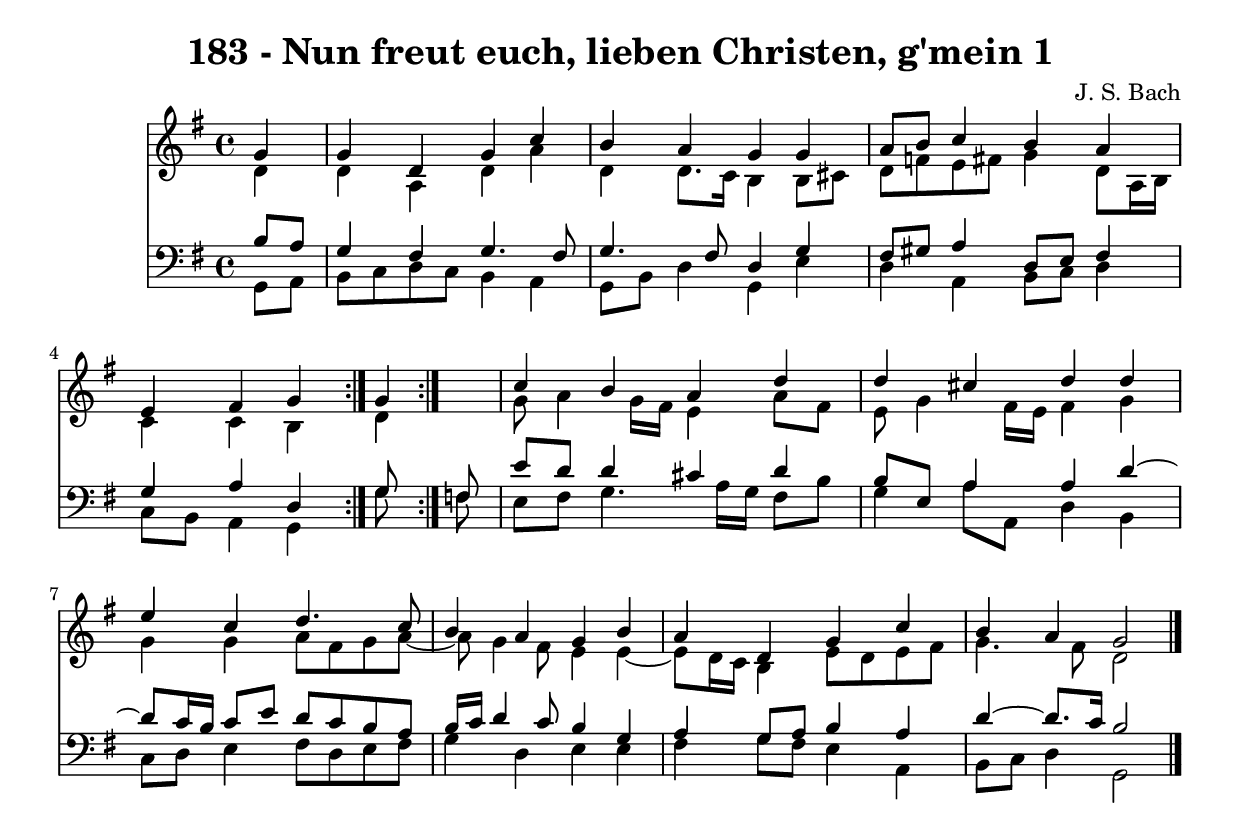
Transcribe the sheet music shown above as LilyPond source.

\version "2.10.33"

\header {
  title = "183 - Nun freut euch, lieben Christen, g'mein 1"
  composer = "J. S. Bach"
}


global = {
  \time 4/4
  \key g \major
}


soprano = \relative c'' {
  \repeat volta 2 {
    \partial 4 g4 
    g4 d4 g4 c4 
    b4 a4 g4 g4 
    a8 b8 c4 b4 a4 
    e4 fis4 g4 } g4 
  c4 b4 a4 d4   %5
  d4 cis4 d4 d4 
  e4 c4 d4. c8 
  b4 a4 g4 b4 
  a4 d,4 g4 c4 
  b4 a4 g2   %10
  
}

alto = \relative c' {
  \repeat volta 2 {
    \partial 4 d4 
    d4 a4 d4 a'4 
    d,4 d8. c16 b4 b8 cis8 
    d8 f8 e8 fis8 g4 d8 a16 b16 
    c4 c4 b4 } d4 
  g8 a4 g16 fis16 e4 a8 fis8   %5
  e8 g4 fis16 e16 fis4 g4 
  g4 g4 a8 fis8 g8 a8~ 
  a8 g4 fis8 e4 e4~ 
  e8 d16 c16 b4 e8 d8 e8 fis8 
  g4. fis8 d2   %10
  
}

tenor = \relative c' {
  \repeat volta 2 {
    \partial 4 b8  a8 
    g4 fis4 g4. fis8 
    g4. fis8 d4 g4 
    fis8 gis8 a4 d,8 e8 fis4 
    g4 a4 d,4 g8 } fis8 
  e'8 d8 d4 cis4 d4   %5
  b8 e,8 a4 a4 d4~ 
  d8 c16 b16 c8 e8 d8 c8 b8 a8 
  b16 c16 d4 c8 b4 g4 
  a4 g8 a8 b4 a4 
  d4~ d8. c16 b2   %10
  
}

baixo = \relative c {
  \repeat volta 2 {
    \partial 4 g8  a8 
    b8 c8 d8 c8 b4 a4 
    g8 b8 d4 g,4 e'4 
    d4 a4 b8 c8 d4 
    c8 b8 a4 g4 } g'8 f8 
  e8 fis8 g4. a16 g16 fis8 b8   %5
  g4 a8 a,8 d4 b4 
  c8 d8 e4 fis8 d8 e8 fis8 
  g4 d4 e4 e4 
  fis4 g8 fis8 e4 a,4 
  b8 c8 d4 g,2   %10
  
}

\score {
  <<
    \new Staff {
      <<
        \global
        \new Voice = "1" { \voiceOne \soprano }
        \new Voice = "2" { \voiceTwo \alto }
      >>
    }
    \new Staff {
      <<
        \global
        \clef "bass"
        \new Voice = "1" {\voiceOne \tenor }
        \new Voice = "2" { \voiceTwo \baixo \bar "|."}
      >>
    }
  >>
}